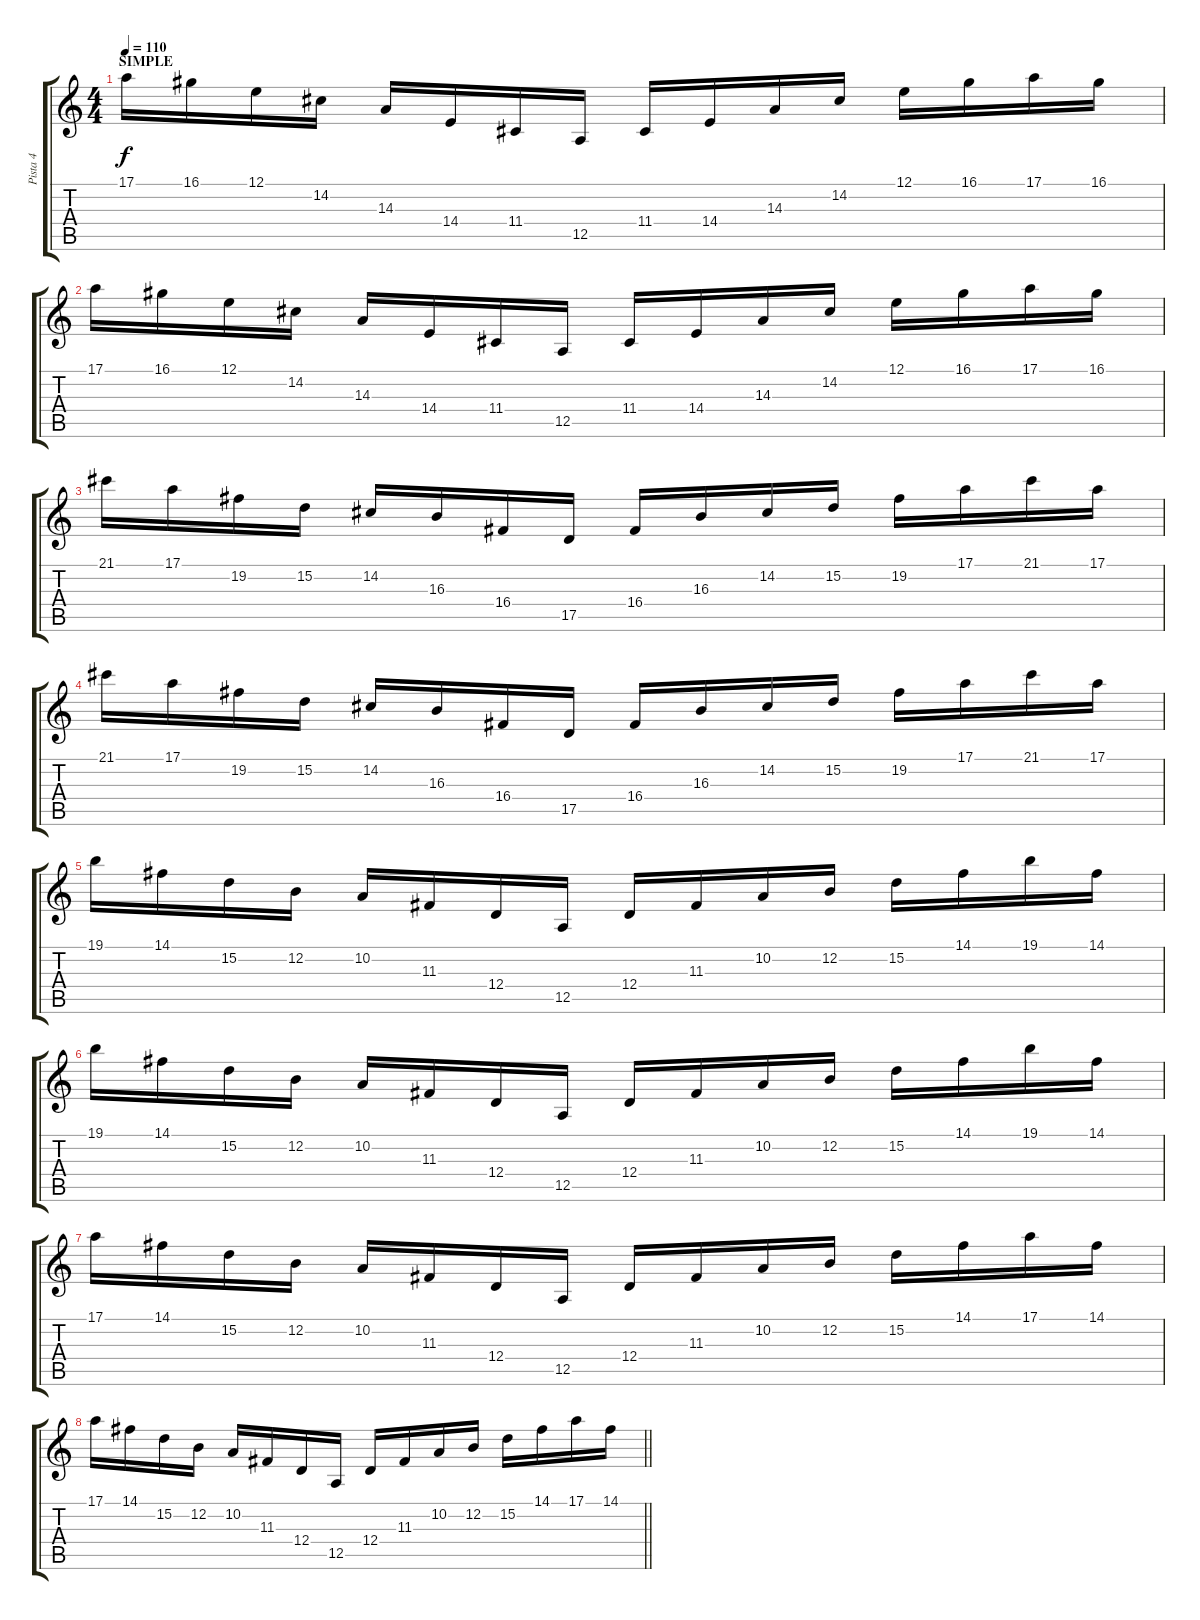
\track ("Pista 4" "Pista 4") {instrument acousticgrandpiano}
\staff {score tabs}
\tuning (E4 B3 G3 D3 A2 E2) {hide}
\ts (4 4)
\section ("" "SIMPLE")
\tempo 110
\clef g2
\ks c
17.1.16{dy f} 16.1.16 12.1.16 14.2.16 14.3.16 14.4.16 11.4.16 12.5.16 11.4.16 14.4.16 14.3.16 14.2.16 12.1.16 16.1.16 17.1.16 16.1.16 |
17.1.16 16.1.16 12.1.16 14.2.16 14.3.16 14.4.16 11.4.16 12.5.16 11.4.16 14.4.16 14.3.16 14.2.16 12.1.16 16.1.16 17.1.16 16.1.16 |
21.1.16 17.1.16 19.2.16 15.2.16 14.2.16 16.3.16 16.4.16 17.5.16 16.4.16 16.3.16 14.2.16 15.2.16 19.2.16 17.1.16 21.1.16 17.1.16 |
21.1.16 17.1.16 19.2.16 15.2.16 14.2.16 16.3.16 16.4.16 17.5.16 16.4.16 16.3.16 14.2.16 15.2.16 19.2.16 17.1.16 21.1.16 17.1.16 |
19.1.16 14.1.16 15.2.16 12.2.16 10.2.16 11.3.16 12.4.16 12.5.16 12.4.16 11.3.16 10.2.16 12.2.16 15.2.16 14.1.16 19.1.16 14.1.16 |
19.1.16 14.1.16 15.2.16 12.2.16 10.2.16 11.3.16 12.4.16 12.5.16 12.4.16 11.3.16 10.2.16 12.2.16 15.2.16 14.1.16 19.1.16 14.1.16 |
17.1.16 14.1.16 15.2.16 12.2.16 10.2.16 11.3.16 12.4.16 12.5.16 12.4.16 11.3.16 10.2.16 12.2.16 15.2.16 14.1.16 17.1.16 14.1.16 |
\barLineRight lightlight
17.1.16 14.1.16 15.2.16 12.2.16 10.2.16 11.3.16 12.4.16 12.5.16 12.4.16 11.3.16 10.2.16 12.2.16 15.2.16 14.1.16 17.1.16 14.1.16
